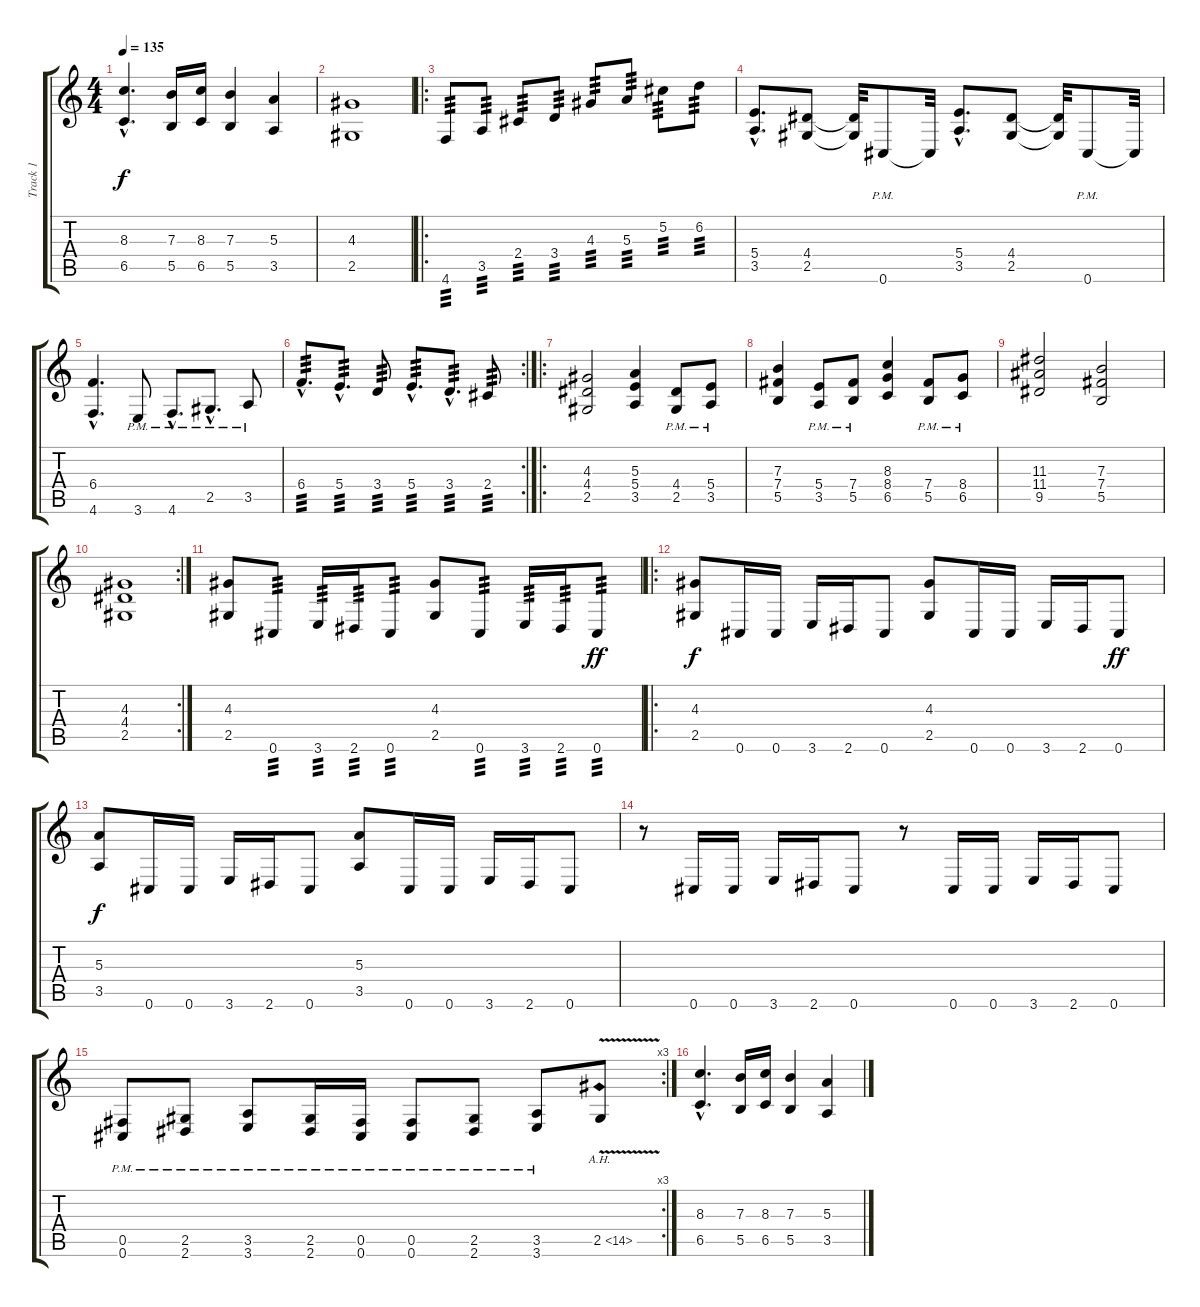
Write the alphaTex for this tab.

\track ("Track 1" "Track 1") {instrument distortionguitar}
\staff {score tabs}
\tuning (Db4 Ab3 E3 B2 Gb2 Db2) {hide}
\ts (4 4)
\tempo 135
\clef g2
\ks c
(8.3{hac} 6.5{hac}).4{d dy f} (7.3 5.5).16 (8.3 6.5).16 (7.3 5.5).4 (5.3 3.5).4 |
(4.3 2.5).1 |
\ro
4.6.8{tp 3} 3.5.8{tp 3} 2.4.8{tp 3} 3.4.8{tp 3} 4.3.8{tp 3} 5.3.8{tp 3} 5.2.8{tp 3} 6.2.8{tp 3} |
(5.4{hac} 3.5{hac}).8{d} (4.4 2.5).8 (4.4{t} 2.5{t}).32 0.6{pm}.8 0.6{t}.32 (5.4{hac} 3.5{hac}).8{d} (4.4 2.5).8 (4.4{t} 2.5{t}).32 0.6{pm}.8 0.6{t}.32 |
(6.4{hac} 4.6{hac}).4{d} 3.6{pm}.8 4.6{hac pm}.8{d} 2.5{hac pm}.8{d} 3.5{pm}.8 |
\rc 2
6.4{hac}.8{d tp 3} 5.4{hac}.8{d tp 3} 3.4.8{tp 3} 5.4{hac}.8{d tp 3} 3.4{hac}.8{d tp 3} 2.4.8{tp 3} |
\ro
(4.3 4.4 2.5).2 (5.3 5.4 3.5).4 (4.4{pm} 2.5{pm}).8 (5.4{pm} 3.5{pm}).8 |
(7.3 7.4 5.5).4 (5.4{pm} 3.5{pm}).8 (7.4{pm} 5.5{pm}).8 (8.3 8.4 6.5).4 (7.4{pm} 5.5{pm}).8 (8.4{pm} 6.5{pm}).8 |
(11.3 11.4 9.5).2 (7.3 7.4 5.5).2 |
\rc 2
(4.3 4.4 2.5).1 |
(4.3 2.5).8 0.6.8{tp 3} 3.6.16{tp 3} 2.6.16{tp 3} 0.6.8{tp 3} (4.3 2.5).8 0.6.8{tp 3} 3.6.16{tp 3} 2.6.16{tp 3} 0.6.8{tp 3 dy ff} |
\ro
(4.3 2.5).8{dy f} 0.6.16 0.6.16 3.6.16 2.6.16 0.6.8 (4.3 2.5).8 0.6.16 0.6.16 3.6.16 2.6.16 0.6.8{dy ff} |
(5.3 3.5).8{dy f} 0.6.16 0.6.16 3.6.16 2.6.16 0.6.8 (5.3 3.5).8 0.6.16 0.6.16 3.6.16 2.6.16 0.6.8 |
r.8 0.6.16 0.6.16 3.6.16 2.6.16 0.6.8 r.8 0.6.16 0.6.16 3.6.16 2.6.16 0.6.8 |
\rc 3
(0.5{pm} 0.6{pm}).8 (2.5{pm} 2.6{pm}).8 (3.5{pm} 3.6{pm}).8 (2.5{pm} 2.6{pm}).16 (0.5{pm} 0.6{pm}).16 (0.5{pm} 0.6{pm}).8 (2.5{pm} 2.6{pm}).8 (3.5{pm} 3.6{pm}).8 2.5{ah 12 v}.8 |
(8.3{hac} 6.5{hac}).4{d} (7.3 5.5).16 (8.3 6.5).16 (7.3 5.5).4 (5.3 3.5).4
